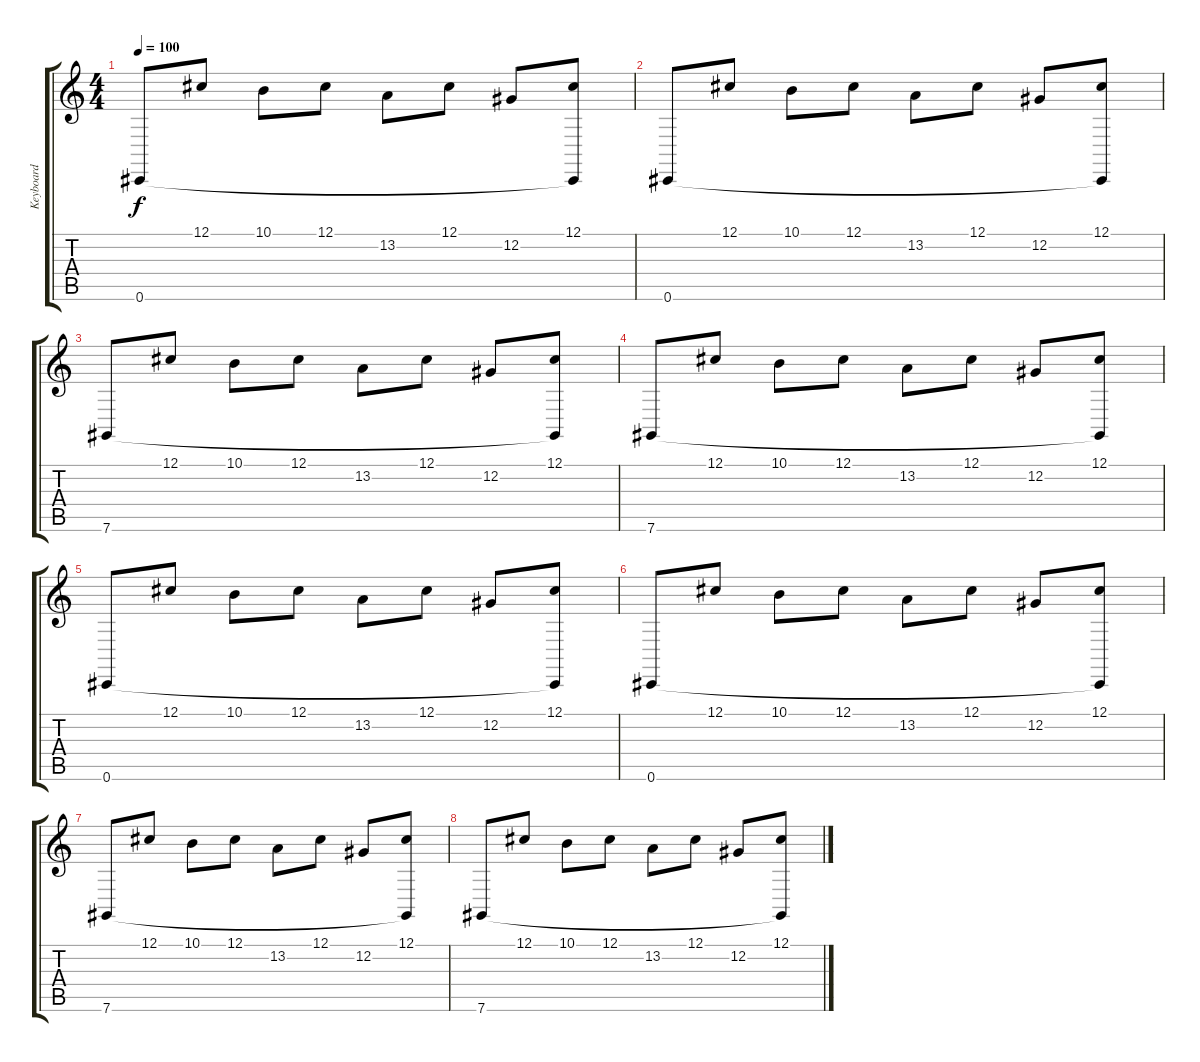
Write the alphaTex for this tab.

\track ("Keyboard" "Keyboard") {instrument brightacousticpiano}
\staff {score tabs}
\tuning (Db4 Ab3 E3 B2 Gb2 Db2) {hide}
\ts (4 4)
\tempo 100
\clef g2
\ks c
0.6.8{dy f} 12.1.8 10.1.8 12.1.8 13.2.8 12.1.8 12.2.8 (12.1 0.6{t}).8 |
0.6.8 12.1.8 10.1.8 12.1.8 13.2.8 12.1.8 12.2.8 (12.1 0.6{t}).8 |
7.6.8 12.1.8 10.1.8 12.1.8 13.2.8 12.1.8 12.2.8 (12.1 7.6{t}).8 |
7.6.8 12.1.8 10.1.8 12.1.8 13.2.8 12.1.8 12.2.8 (12.1 7.6{t}).8 |
0.6.8 12.1.8 10.1.8 12.1.8 13.2.8 12.1.8 12.2.8 (12.1 0.6{t}).8 |
0.6.8 12.1.8 10.1.8 12.1.8 13.2.8 12.1.8 12.2.8 (12.1 0.6{t}).8 |
7.6.8 12.1.8 10.1.8 12.1.8 13.2.8 12.1.8 12.2.8 (12.1 7.6{t}).8 |
7.6.8 12.1.8 10.1.8 12.1.8 13.2.8 12.1.8 12.2.8 (12.1 7.6{t}).8
